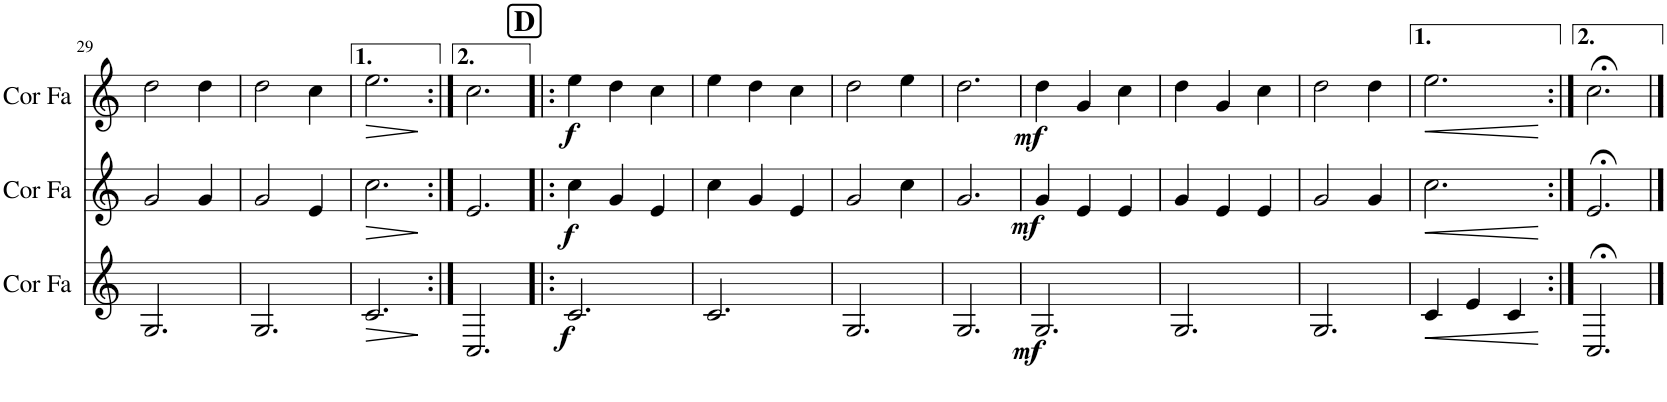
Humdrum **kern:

**kern	**dynam	**kern	**dynam	**kern	**dynam
*part3	*part3	*part2	*part2	*part1	*part1
*staff3	*staff3	*staff2	*staff2	*staff1	*staff1
*I"Cor en Fa	*	*I"Cor en Fa	*	*I"Cor en Fa	*
*I'Cor Fa	*	*I'Cor Fa	*	*I'Cor Fa	*
!!LO:PB:g=z
*clefG2	*	*clefG2	*	*clefG2	*
*Trd4c7	*	*Trd4c7	*	*Trd4c7	*
*k[]	*	*k[]	*	*k[]	*
*M3/4	*	*M3/4	*	*M3/4	*
=29	=29	=29	=29	=29	=29
2.G/	.	2g/	.	2dd\	.
.	.	4g/	.	4dd\	.
=30	=30	=30	=30	=30	=30
2.G/	.	2g/	.	2dd\	.
.	.	4e/	.	4cc\	.
=31	=31	=31	=31	=31	=31
!	!LO:HP:b	!	!LO:HP:b	!	!LO:HP:b
2.c/	>	2.cc\	>	2.ee\	>
.	]	.	]	.	]
=32:|!	=32:|!	=32:|!	=32:|!	=32:|!	=32:|!
2.C/	.	2.e/	.	2.cc\	.
!!LO:REH:place=s1:a:B:cj:fs=14:t=D
=33!|:	=33!|:	=33!|:	=33!|:	=33!|:	=33!|:
!	!LO:DY:b	!	!LO:DY:b	!	!LO:DY:b
2.c/	f	4cc\	f	4ee\	f
.	.	4g/	.	4dd\	.
.	.	4e/	.	4cc\	.
=34	=34	=34	=34	=34	=34
2.c/	.	4cc\	.	4ee\	.
.	.	4g/	.	4dd\	.
.	.	4e/	.	4cc\	.
=35	=35	=35	=35	=35	=35
2.G/	.	2g/	.	2dd\	.
.	.	4cc\	.	4ee\	.
=36	=36	=36	=36	=36	=36
2.G/	.	2.g/	.	2.dd\	.
=37	=37	=37	=37	=37	=37
!	!LO:DY:b	!	!LO:DY:b	!	!LO:DY:b
2.G/	mf	4g/	mf	4dd\	mf
.	.	4e/	.	4g/	.
.	.	4e/	.	4cc\	.
=38	=38	=38	=38	=38	=38
2.G/	.	4g/	.	4dd\	.
.	.	4e/	.	4g/	.
.	.	4e/	.	4cc\	.
=39	=39	=39	=39	=39	=39
2.G/	.	2g/	.	2dd\	.
.	.	4g/	.	4dd\	.
=40	=40	=40	=40	=40	=40
!	!LO:HP:b	!	!LO:HP:b	!	!LO:HP:b
4c/	<	2.cc\	<	2.ee\	<
4e/	.	.	.	.	.
4c/	.	.	.	.	.
.	[	.	[	.	[
=41:|!	=41:|!	=41:|!	=41:|!	=41:|!	=41:|!
2.C;</	.	2.e;</	.	2.cc;<\	.
==	==	==	==	==	==
*-	*-	*-	*-	*-	*-
